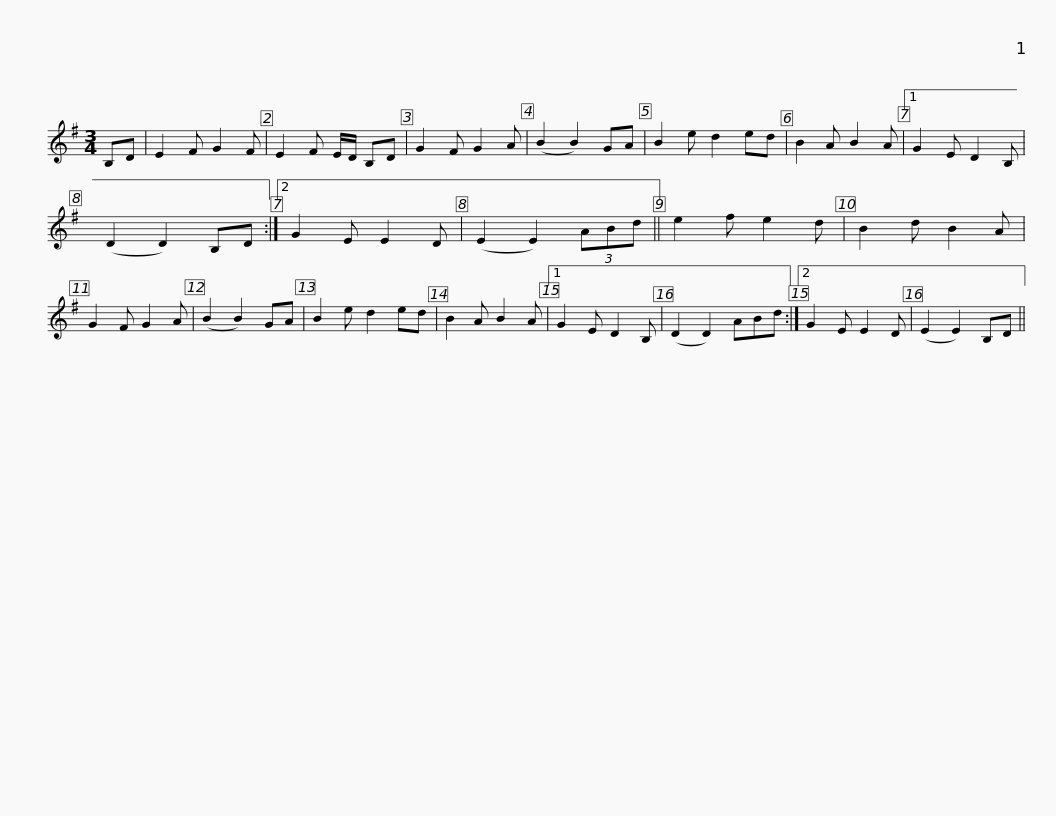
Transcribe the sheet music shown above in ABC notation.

X:1
L:1/8
M:3/4
I:linebreak $
K:Emin
V:1 treble
V:1
 B,D | E2 F G2 F | E2 F E/D/ B,D | G2 F G2 A | (B2 B2) GA | %5
 B2 e d2 ed | B2 A B2 A |1 G2 E D2 B, |$ (D2 D2) B,D :|2 G2 E E2 D | %10
 (E2 E2) (3ABd || e2 f e2 d | B2 d B2 A | G2 F G2 A | (B2 B2) GA | %15
 B2 e d2 ed | B2 A B2 A |1$ G2 E D2 B, | (D2 D2) ABd :|2 G2 E E2 D | %20
 (E2 E2) B,D || %21
